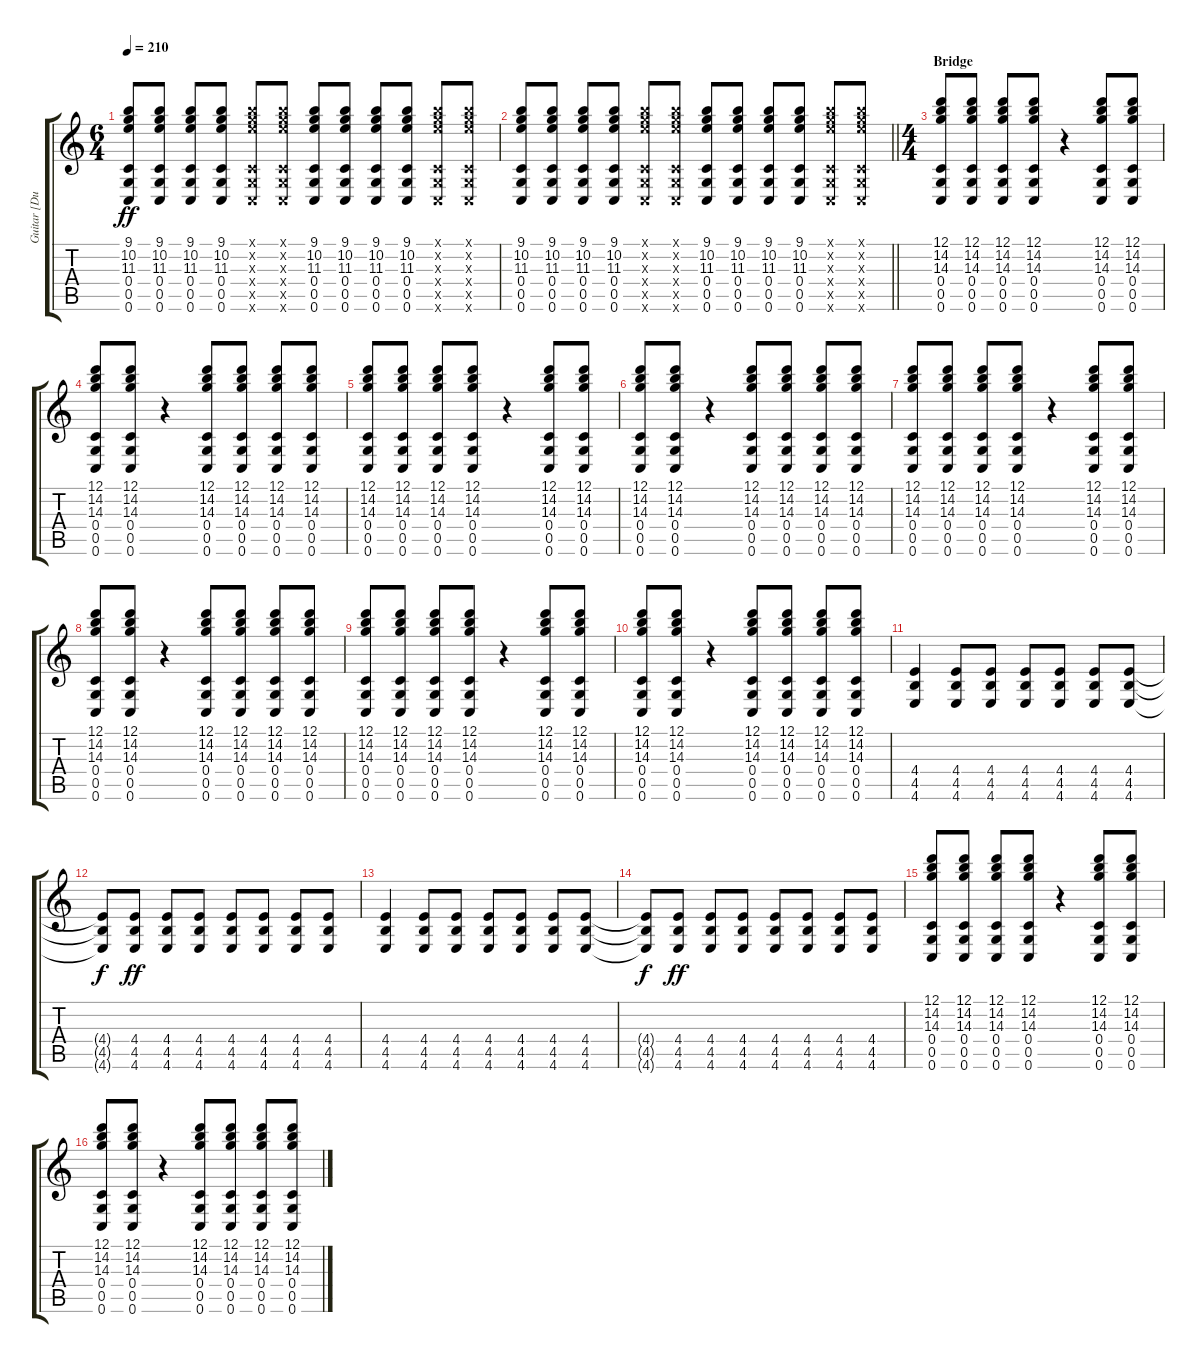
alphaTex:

\track ("Guitar [Dustin]" "Guitar [Du") {instrument distortionguitar}
\staff {score tabs}
\tuning (D4 A3 F3 C3 G2 C2) {hide}
\ts (6 4)
\tempo 210
\clef g2
\ks c
(9.1 10.2 11.3 0.4 0.5 0.6).8{dy ff} (9.1 10.2 11.3 0.4 0.5 0.6).8 (9.1 10.2 11.3 0.4 0.5 0.6).8 (9.1 10.2 11.3 0.4 0.5 0.6).8 (9.1{x} 10.2{x} 11.3{x} 0.4{x} 0.5{x} 0.6{x}).8 (9.1{x} 10.2{x} 11.3{x} 0.4{x} 0.5{x} 0.6{x}).8 (9.1 10.2 11.3 0.4 0.5 0.6).8 (9.1 10.2 11.3 0.4 0.5 0.6).8 (9.1 10.2 11.3 0.4 0.5 0.6).8 (9.1 10.2 11.3 0.4 0.5 0.6).8 (9.1{x} 10.2{x} 11.3{x} 0.4{x} 0.5{x} 0.6{x}).8 (9.1{x} 10.2{x} 11.3{x} 0.4{x} 0.5{x} 0.6{x}).8 |
\barLineRight lightlight
(9.1 10.2 11.3 0.4 0.5 0.6).8 (9.1 10.2 11.3 0.4 0.5 0.6).8 (9.1 10.2 11.3 0.4 0.5 0.6).8 (9.1 10.2 11.3 0.4 0.5 0.6).8 (9.1{x} 10.2{x} 11.3{x} 0.4{x} 0.5{x} 0.6{x}).8 (9.1{x} 10.2{x} 11.3{x} 0.4{x} 0.5{x} 0.6{x}).8 (9.1 10.2 11.3 0.4 0.5 0.6).8 (9.1 10.2 11.3 0.4 0.5 0.6).8 (9.1 10.2 11.3 0.4 0.5 0.6).8 (9.1 10.2 11.3 0.4 0.5 0.6).8 (9.1{x} 10.2{x} 11.3{x} 0.4{x} 0.5{x} 0.6{x}).8 (9.1{x} 10.2{x} 11.3{x} 0.4{x} 0.5{x} 0.6{x}).8 |
\ts (4 4)
\section ("" "Bridge")
(12.1 14.2 14.3 0.4 0.5 0.6).8 (12.1 14.2 14.3 0.4 0.5 0.6).8 (12.1 14.2 14.3 0.4 0.5 0.6).8 (12.1 14.2 14.3 0.4 0.5 0.6).8 r.4 (12.1 14.2 14.3 0.4 0.5 0.6).8 (12.1 14.2 14.3 0.4 0.5 0.6).8 |
(12.1 14.2 14.3 0.4 0.5 0.6).8 (12.1 14.2 14.3 0.4 0.5 0.6).8 r.4 (12.1 14.2 14.3 0.4 0.5 0.6).8 (12.1 14.2 14.3 0.4 0.5 0.6).8 (12.1 14.2 14.3 0.4 0.5 0.6).8 (12.1 14.2 14.3 0.4 0.5 0.6).8 |
(12.1 14.2 14.3 0.4 0.5 0.6).8 (12.1 14.2 14.3 0.4 0.5 0.6).8 (12.1 14.2 14.3 0.4 0.5 0.6).8 (12.1 14.2 14.3 0.4 0.5 0.6).8 r.4 (12.1 14.2 14.3 0.4 0.5 0.6).8 (12.1 14.2 14.3 0.4 0.5 0.6).8 |
(12.1 14.2 14.3 0.4 0.5 0.6).8 (12.1 14.2 14.3 0.4 0.5 0.6).8 r.4 (12.1 14.2 14.3 0.4 0.5 0.6).8 (12.1 14.2 14.3 0.4 0.5 0.6).8 (12.1 14.2 14.3 0.4 0.5 0.6).8 (12.1 14.2 14.3 0.4 0.5 0.6).8 |
(12.1 14.2 14.3 0.4 0.5 0.6).8 (12.1 14.2 14.3 0.4 0.5 0.6).8 (12.1 14.2 14.3 0.4 0.5 0.6).8 (12.1 14.2 14.3 0.4 0.5 0.6).8 r.4 (12.1 14.2 14.3 0.4 0.5 0.6).8 (12.1 14.2 14.3 0.4 0.5 0.6).8 |
(12.1 14.2 14.3 0.4 0.5 0.6).8 (12.1 14.2 14.3 0.4 0.5 0.6).8 r.4 (12.1 14.2 14.3 0.4 0.5 0.6).8 (12.1 14.2 14.3 0.4 0.5 0.6).8 (12.1 14.2 14.3 0.4 0.5 0.6).8 (12.1 14.2 14.3 0.4 0.5 0.6).8 |
(12.1 14.2 14.3 0.4 0.5 0.6).8 (12.1 14.2 14.3 0.4 0.5 0.6).8 (12.1 14.2 14.3 0.4 0.5 0.6).8 (12.1 14.2 14.3 0.4 0.5 0.6).8 r.4 (12.1 14.2 14.3 0.4 0.5 0.6).8 (12.1 14.2 14.3 0.4 0.5 0.6).8 |
(12.1 14.2 14.3 0.4 0.5 0.6).8 (12.1 14.2 14.3 0.4 0.5 0.6).8 r.4 (12.1 14.2 14.3 0.4 0.5 0.6).8 (12.1 14.2 14.3 0.4 0.5 0.6).8 (12.1 14.2 14.3 0.4 0.5 0.6).8 (12.1 14.2 14.3 0.4 0.5 0.6).8 |
(4.4 4.5 4.6).4 (4.4 4.5 4.6).8 (4.4 4.5 4.6).8 (4.4 4.5 4.6).8 (4.4 4.5 4.6).8 (4.4 4.5 4.6).8 (4.4 4.5 4.6).8 |
(4.4{t} 4.5{t} 4.6{t}).8{dy f} (4.4 4.5 4.6).8{dy ff} (4.4 4.5 4.6).8 (4.4 4.5 4.6).8 (4.4 4.5 4.6).8 (4.4 4.5 4.6).8 (4.4 4.5 4.6).8 (4.4 4.5 4.6).8 |
(4.4 4.5 4.6).4 (4.4 4.5 4.6).8 (4.4 4.5 4.6).8 (4.4 4.5 4.6).8 (4.4 4.5 4.6).8 (4.4 4.5 4.6).8 (4.4 4.5 4.6).8 |
(4.4{t} 4.5{t} 4.6{t}).8{dy f} (4.4 4.5 4.6).8{dy ff} (4.4 4.5 4.6).8 (4.4 4.5 4.6).8 (4.4 4.5 4.6).8 (4.4 4.5 4.6).8 (4.4 4.5 4.6).8 (4.4 4.5 4.6).8 |
(12.1 14.2 14.3 0.4 0.5 0.6).8 (12.1 14.2 14.3 0.4 0.5 0.6).8 (12.1 14.2 14.3 0.4 0.5 0.6).8 (12.1 14.2 14.3 0.4 0.5 0.6).8 r.4 (12.1 14.2 14.3 0.4 0.5 0.6).8 (12.1 14.2 14.3 0.4 0.5 0.6).8 |
(12.1 14.2 14.3 0.4 0.5 0.6).8 (12.1 14.2 14.3 0.4 0.5 0.6).8 r.4 (12.1 14.2 14.3 0.4 0.5 0.6).8 (12.1 14.2 14.3 0.4 0.5 0.6).8 (12.1 14.2 14.3 0.4 0.5 0.6).8 (12.1 14.2 14.3 0.4 0.5 0.6).8
